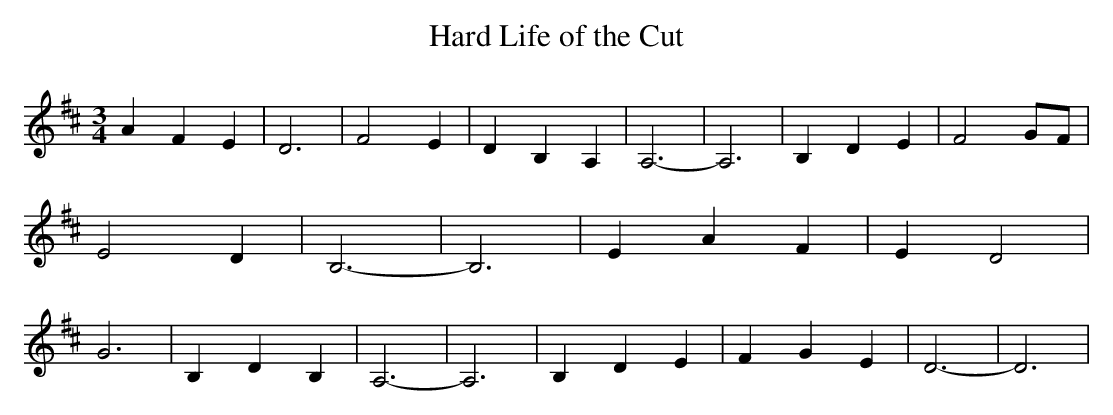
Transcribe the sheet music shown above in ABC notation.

X:1
T:Hard Life of the Cut
M:3/4
L:1/4
K:D
 A F E| D3| F2 E| D B, A,| A,3-| A,3| B, D E| F2 G/2F/2| E2 D| B,3-|\
 B,3| E A F| E D2| G3| B, D B,| A,3-| A,3| B, D E| F G E| D3-| D3|\
